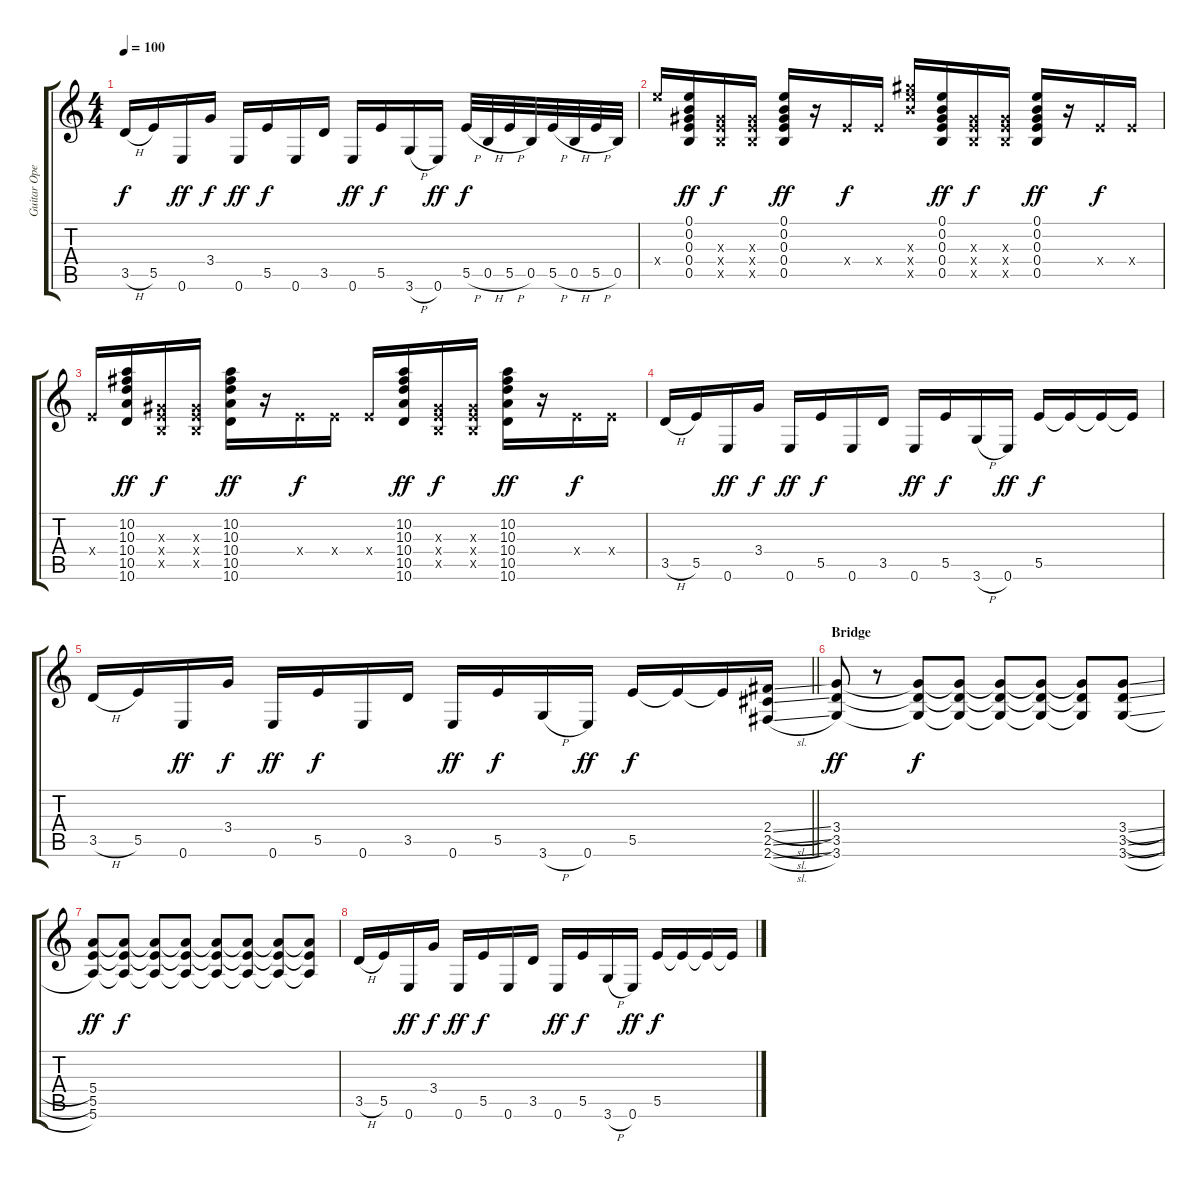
\track ("Guitar Open-E" "Guitar Ope") {instrument overdrivenguitar}
\staff {score tabs}
\tuning (E4 B3 Ab3 E3 B2 E2) {hide}
\ts (4 4)
\tempo 100
\clef g2
\ks c
3.5{h}.16{dy f} 5.5.16 0.6.16{dy ff} 3.4.16{dy f} 0.6.16{dy ff} 5.5.16{dy f} 0.6.16 3.5.16 0.6.16{dy ff} 5.5.16{dy f} 3.6{h}.16 0.6.16{dy ff} 5.5{h}.32{dy f} 0.5{h}.32 5.5{h}.32 0.5.32 5.5{h}.32 0.5{h}.32 5.5{h}.32 0.5.32 |
12.4{x}.16 (0.1 0.2 0.3 0.4 0.5).16{dy ff} (0.3{x} 0.4{x} 0.5{x}).16{dy f} (0.3{x} 0.4{x} 0.5{x}).16 (0.1 0.2 0.3 0.4 0.5).16{dy ff} r.16 0.4{x}.16{dy f} 0.4{x}.16 (12.3{x} 12.4{x} 12.5{x}).16 (0.1 0.2 0.3 0.4 0.5).16{dy ff} (0.3{x} 0.4{x} 0.5{x}).16{dy f} (0.3{x} 0.4{x} 0.5{x}).16 (0.1 0.2 0.3 0.4 0.5).16{dy ff} r.16 0.4{x}.16{dy f} 0.4{x}.16 |
0.4{x}.16 (10.2 10.3 10.4 10.5 10.6).16{dy ff} (0.3{x} 0.4{x} 0.5{x}).16{dy f} (0.3{x} 0.4{x} 0.5{x}).16 (10.2 10.3 10.4 10.5 10.6).16{dy ff} r.16 0.4{x}.16{dy f} 0.4{x}.16 0.4{x}.16 (10.2 10.3 10.4 10.5 10.6).16{dy ff} (0.3{x} 0.4{x} 0.5{x}).16{dy f} (0.3{x} 0.4{x} 0.5{x}).16 (10.2 10.3 10.4 10.5 10.6).16{dy ff} r.16 0.4{x}.16{dy f} 0.4{x}.16 |
3.5{h}.16 5.5.16 0.6.16{dy ff} 3.4.16{dy f} 0.6.16{dy ff} 5.5.16{dy f} 0.6.16 3.5.16 0.6.16{dy ff} 5.5.16{dy f} 3.6{h}.16 0.6.16{dy ff} 5.5.16{dy f} 5.5{t}.16 5.5{t}.16 5.5{t}.16 |
\barLineRight lightlight
3.5{h}.16 5.5.16 0.6.16{dy ff} 3.4.16{dy f} 0.6.16{dy ff} 5.5.16{dy f} 0.6.16 3.5.16 0.6.16{dy ff} 5.5.16{dy f} 3.6{h}.16 0.6.16{dy ff} 5.5.16{dy f} 5.5{t}.16 5.5{t}.16 (2.4{sl} 2.5{sl} 2.6{sl}).16 |
\section ("" "Bridge")
(3.4 3.5 3.6).8{dy ff} r.8 (3.4{t} 3.5{t} 3.6{t}).8{dy f} (3.4{t} 3.5{t} 3.6{t}).8 (3.4{t} 3.5{t} 3.6{t}).8 (3.4{t} 3.5{t} 3.6{t}).8 (3.4{t} 3.5{t} 3.6{t}).8 (3.4{sl} 3.5{sl} 3.6{sl}).8 |
(5.4 5.5 5.6).8{dy ff} (5.4{t} 5.5{t} 5.6{t}).8{dy f} (5.4{t} 5.5{t} 5.6{t}).8 (5.4{t} 5.5{t} 5.6{t}).8 (5.4{t} 5.5{t} 5.6{t}).8 (5.4{t} 5.5{t} 5.6{t}).8 (5.4{t} 5.5{t} 5.6{t}).8 (5.4{t} 5.5{t} 5.6{t}).8 |
3.5{h}.16 5.5.16 0.6.16{dy ff} 3.4.16{dy f} 0.6.16{dy ff} 5.5.16{dy f} 0.6.16 3.5.16 0.6.16{dy ff} 5.5.16{dy f} 3.6{h}.16 0.6.16{dy ff} 5.5.16{dy f} 5.5{t}.16 5.5{t}.16 5.5{t}.16
